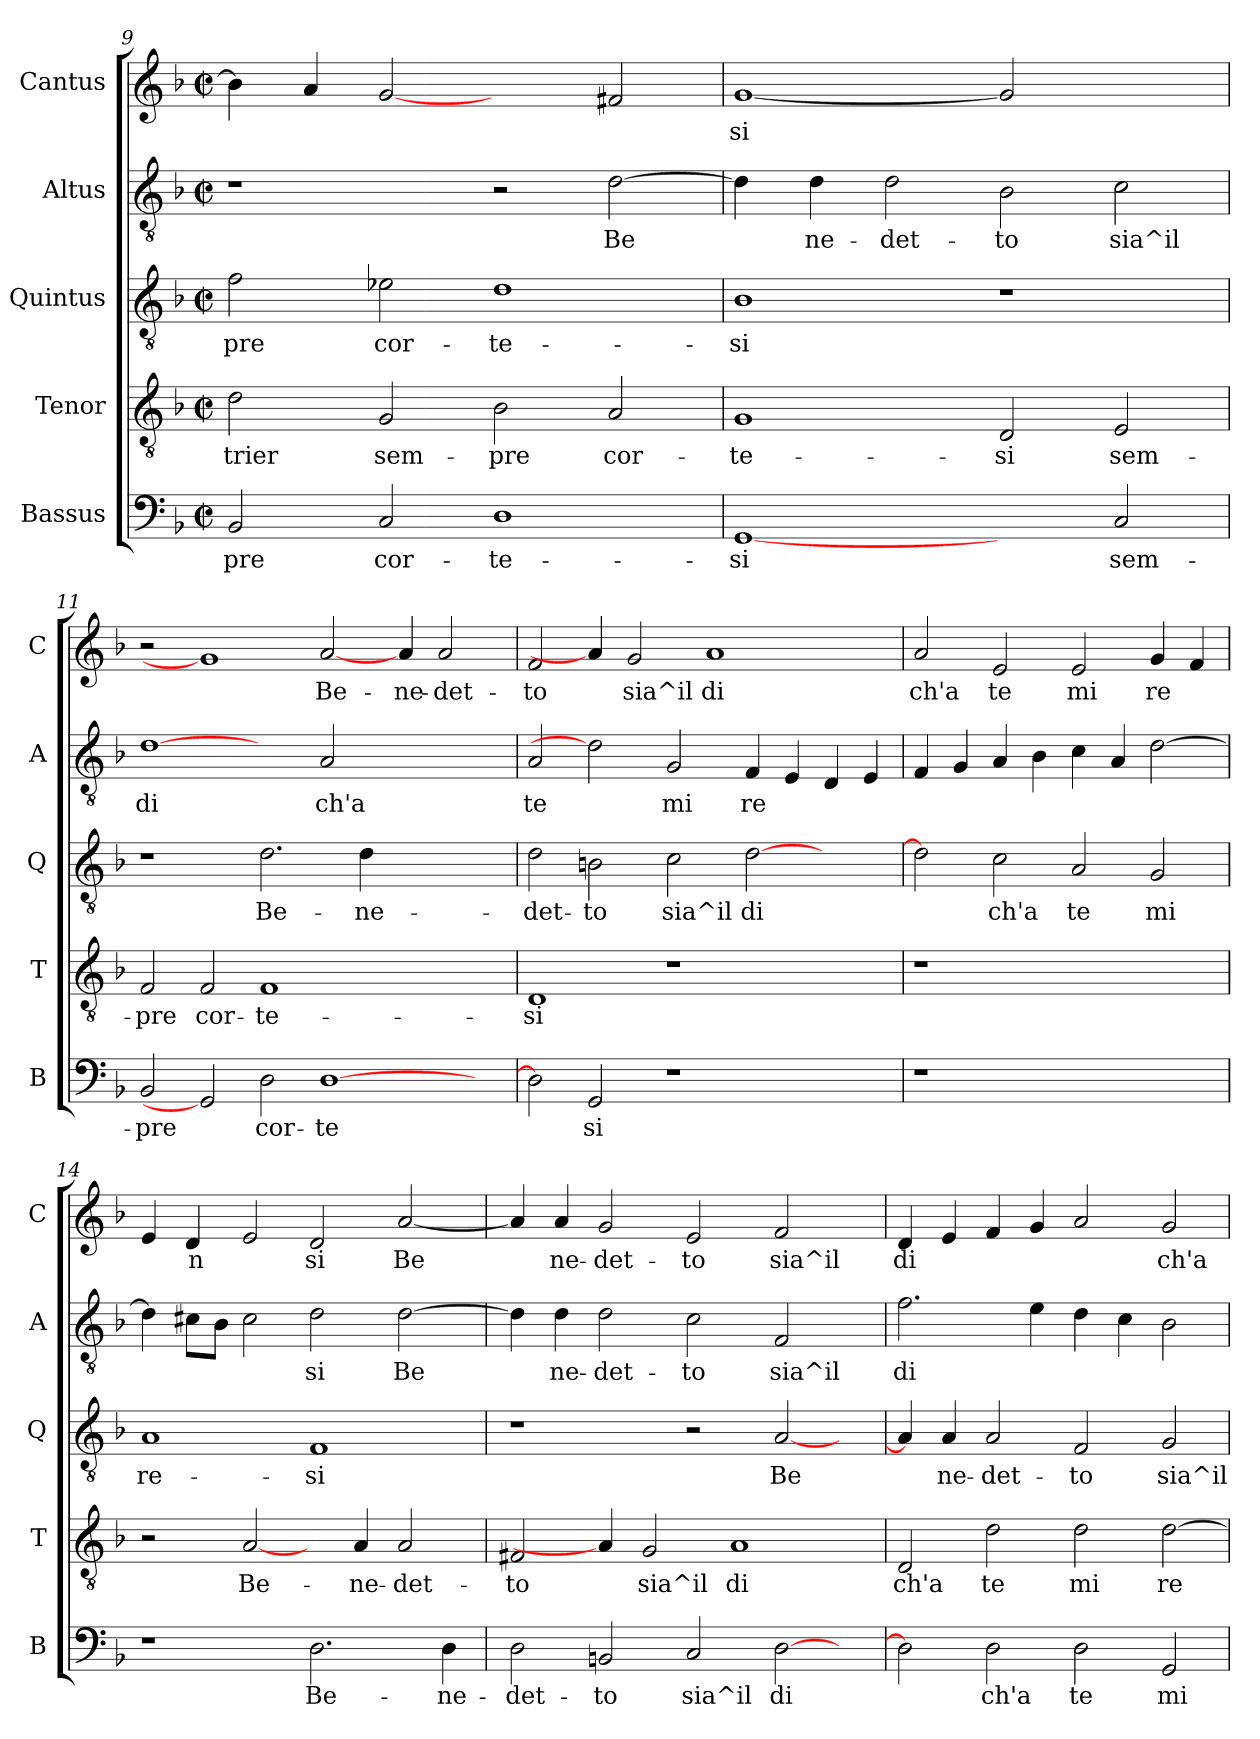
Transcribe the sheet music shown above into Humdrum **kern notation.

**kern	**text	**kern	**text	**kern	**text	**kern	**text	**kern	**text
*part5	*part5	*part4	*part4	*part3	*part3	*part2	*part2	*part1	*part1
*staff5	*staff5	*staff4	*staff4	*staff3	*staff3	*staff2	*staff2	*staff1	*staff1
*I"Bassus	*	*I"Tenor	*	*I"Quintus	*	*I"Altus	*	*I"Cantus	*
*I'B	*	*I'T	*	*I'Q	*	*I'A	*	*I'C	*
*clefF4	*	*clefGv2	*	*clefGv2	*	*clefGv2	*	*clefG2	*
*k[b-]	*	*k[b-]	*	*k[b-]	*	*k[b-]	*	*k[b-]	*
*F:	*	*F:	*	*F:	*	*F:	*	*F:	*
*M2/2	*	*M2/2	*	*M2/2	*	*M2/2	*	*M2/2	*
*met(c|)	*	*met(c|)	*	*met(c|)	*	*met(c|)	*	*met(c|)	*
=9	=9	=9	=9	=9	=9	=9	=9	=9	=9
!	!LO:LY:b:cj	!	!LO:LY:b:cj	!	!LO:LY:b:cj	!	!	!	!LO:LY:b:cj
2BB-/	-pre	2d\	-trier	2f\	-pre	1r	.	4b-\]	--
!	!	!	!	!	!	!	!	!	!LO:LY:b:cj
.	.	.	.	.	.	.	.	4a/	--
!	!LO:LY:b:cj	!	!LO:LY:b:cj	!	!LO:LY:b:cj	!	!	!	!LO:LY:b:cj
2C/	cor-	2G/	sem-	2e-X\	cor-	.	.	[2g	--
!	!LO:LY:b:cj	!	!LO:LY:b:cj	!	!LO:LY:b:cj	!	!	!	!
1D	-te-	2B-\	-pre	1d	-te-	2r	.	2ryy	.
!	!	!	!LO:LY:b:cj	!	!	!	!LO:LY:b:cj	!	!LO:LY:b:cj
.	.	2A/	cor-	.	.	[<2d\	Be-	2f#/	--
!!LO:LB:g=z
=10	=10	=10	=10	=10	=10	=10	=10	=10	=10
!	!LO:LY:b:cj	!	!LO:LY:b:cj	!	!LO:LY:b:cj	!	!LO:LY:b:cj	!	!LO:LY:b:cj
[1GG	-si	1G	-te-	1B-	-si	4d\]	--	[1g	-si
!	!	!	!	!	!	!	!LO:LY:b:cj	!	!
.	.	.	.	.	.	4d\	-ne-	.	.
!	!	!	!	!	!	!	!LO:LY:b:cj	!	!
.	.	.	.	.	.	2d\	-det-	.	.
!	!	!	!LO:LY:b:cj	!	!	!	!LO:LY:b:cj	!	!
2ryy	.	2D/	-si	1r	.	2B-\	-to	2g]	.
!	!LO:LY:b:cj	!	!LO:LY:b:cj	!	!	!	!LO:LY:b:cj	!	!
2C/	sem-	2E/	sem-	.	.	2c\	sia^il	2ryy	.
=11	=11	=11	=11	=11	=11	=11	=11	=11	=11
!	!LO:LY:b:cj	!	!LO:LY:b:cj	!	!	!	!LO:LY:b:cj	!	!
2BB-/	-pre	2F/	-pre	1r	.	[1d	di	2r	.
!	!	!	!LO:LY:b:cj	!	!	!	!	!	!
2GG]	.	2F/	cor-	.	.	.	.	1g]	.
!	!LO:LY:b:cj	!	!LO:LY:b:cj	!	!LO:LY:b:cj	!	!	!	!
2D\	cor-	1F	-te-	2.d\	Be-	2ryy	.	.	.
!	!LO:LY:b:cj	!	!	!	!	!	!LO:LY:b:cj	!	!LO:LY:b:cj
[>1D	-te-	.	.	.	.	2A/	ch'a	[2a/	Be-
!	!	!	!	!	!LO:LY:b:cj	!	!	!	!
.	.	.	.	4d\	-ne-	.	.	.	.
!	!	!	!	!	!	!	!	!	!LO:LY:b:cj
.	.	2.ryy	.	2.ryy	.	2.ryy	.	4a/	-ne-
!	!	!	!	!	!	!	!	!	!LO:LY:b:cj
.	.	.	.	.	.	.	.	2a/	-det-
4ryy	.	.	.	.	.	.	.	.	.
=12	=12	=12	=12	=12	=12	=12	=12	=12	=12
!	!LO:LY:b:cj	!	!LO:LY:b:cj	!	!LO:LY:b:cj	!	!LO:LY:b:cj	!	!LO:LY:b:cj
2D\]	--	1D	-si	2d\	-det-	2A/	te	2f/	-to
!	!LO:LY:b:cj	!	!	!	!LO:LY:b:cj	!	!	!	!
2GG/	-si	.	.	2Bn\	-to	2d]	.	4a/]	.
!	!	!	!	!	!	!	!	!	!LO:LY:b:cj
.	.	.	.	.	.	.	.	2g/	sia^il
!	!	!	!	!	!LO:LY:b:cj	!	!LO:LY:b:cj	!	!
1r	.	1r	.	2c\	sia^il	2G/	mi	.	.
!	!	!	!	!	!	!	!	!	!LO:LY:b:cj
.	.	.	.	.	.	.	.	1a	di
!	!	!	!	!	!LO:LY:b:cj	!	!LO:LY:b:cj	!	!
.	.	.	.	[<2d\	di	4F/	re-	.	.
!	!	!	!	!	!	!	!LO:LY:b:cj	!	!
.	.	.	.	.	.	4E/	--	.	.
!	!	!	!	!	!	!	!LO:LY:b:cj	!	!
2ryy	.	2ryy	.	2ryy	.	4D/	--	.	.
!	!	!	!	!	!	!	!LO:LY:b:cj	!	!
.	.	.	.	.	.	4E/	--	4ryy	.
!!LO:PB:g=z
=13	=13	=13	=13	=13	=13	=13	=13	=13	=13
!	!	!	!	!	!LO:LY:b:cj	!	!LO:LY:b:cj	!	!LO:LY:b:cj
1r	.	1r	.	2d\]	.	4F/	--	2a/	ch'a
!	!	!	!	!	!	!	!LO:LY:b:cj	!	!
.	.	.	.	.	.	4G/	--	.	.
!	!	!	!	!	!LO:LY:b:cj	!	!LO:LY:b:cj	!	!LO:LY:b:cj
.	.	.	.	2c\	ch'a	4A/	--	2e/	te
!	!	!	!	!	!	!	!LO:LY:b:cj	!	!
.	.	.	.	.	.	4B-\	--	.	.
!	!	!	!	!	!LO:LY:b:cj	!	!LO:LY:b:cj	!	!LO:LY:b:cj
1ryy	.	1ryy	.	2A/	te	4c\	--	2e/	mi
!	!	!	!	!	!	!	!LO:LY:b:cj	!	!
.	.	.	.	.	.	4A/	--	.	.
!	!	!	!	!	!LO:LY:b:cj	!	!LO:LY:b:cj	!	!LO:LY:b:cj
.	.	.	.	2G/	mi	[>2d\	--	4g/	re-
!	!	!	!	!	!	!	!	!	!LO:LY:b:cj
.	.	.	.	.	.	.	.	4f/	--
=14	=14	=14	=14	=14	=14	=14	=14	=14	=14
!	!	!	!	!	!LO:LY:b:cj	!	!LO:LY:b:cj	!	!LO:LY:b:cj
1r	.	2r	.	1A	re-	4d\]	--	4e/	--
!	!	!	!	!	!	!	!LO:LY:b:cj	!	!LO:LY:b:cj
.	.	.	.	.	.	8c#\L	--	4d/	-n-
!	!	!	!	!	!	!	!LO:LY:b:cj	!	!
.	.	.	.	.	.	8B-\J	--	.	.
!	!	!	!LO:LY:b:cj	!	!	!	!LO:LY:b:cj	!	!LO:LY:b:cj
.	.	[2A/	Be-	.	.	2c#\	--	2e/	--
!	!LO:LY:b:cj	!	!	!	!LO:LY:b:cj	!	!LO:LY:b:cj	!	!LO:LY:b:cj
2.D\	Be-	4ryy	.	1F	-si	2d\	-si	2d/	-si
!	!	!	!LO:LY:b:cj	!	!	!	!	!	!
.	.	4A/	-ne-	.	.	.	.	.	.
!	!	!	!LO:LY:b:cj	!	!	!	!LO:LY:b:cj	!	!LO:LY:b:cj
.	.	2A/	-det-	.	.	[>2d\	Be-	[>2a/	Be-
!	!LO:LY:b:cj	!	!	!	!	!	!	!	!
4D\	-ne-	.	.	.	.	.	.	.	.
!!LO:PB:g=z
=15	=15	=15	=15	=15	=15	=15	=15	=15	=15
!	!LO:LY:b:cj	!	!LO:LY:b:cj	!	!	!	!LO:LY:b:cj	!	!LO:LY:b:cj
2D\	-det-	2F#X/	-to	1r	.	4d\]	--	4a/]	--
!	!	!	!	!	!	!	!LO:LY:b:cj	!	!LO:LY:b:cj
.	.	.	.	.	.	4d\	-ne-	4a/	-ne-
!	!LO:LY:b:cj	!	!	!	!	!	!LO:LY:b:cj	!	!LO:LY:b:cj
2BBn/	-to	4A/]	.	.	.	2d\	-det-	2g/	-det-
!	!	!	!LO:LY:b:cj	!	!	!	!	!	!
.	.	2G/	sia^il	.	.	.	.	.	.
!	!LO:LY:b:cj	!	!	!	!	!	!LO:LY:b:cj	!	!LO:LY:b:cj
2C/	sia^il	.	.	2r	.	2c\	-to	2e/	-to
!	!	!	!LO:LY:b:cj	!	!	!	!	!	!
.	.	1A	di	.	.	.	.	.	.
!	!LO:LY:b:cj	!	!	!	!LO:LY:b:cj	!	!LO:LY:b:cj	!	!LO:LY:b:cj
[>2D\	di	.	.	[<2A/	Be-	2F/	sia^il	2f/	sia^il
4ryy	.	.	.	4ryy	.	4ryy	.	4ryy	.
=16	=16	=16	=16	=16	=16	=16	=16	=16	=16
!	!LO:LY:b:cj	!	!LO:LY:b:cj	!	!LO:LY:b:cj	!	!LO:LY:b:cj	!	!LO:LY:b:cj
2D\]	.	2D/	ch'a	4A/]	--	2.f\	di	4d/	di
!	!	!	!	!	!LO:LY:b:cj	!	!	!	!LO:LY:b:cj
.	.	.	.	4A/	-ne-	.	.	4e/	.
!	!LO:LY:b:cj	!	!LO:LY:b:cj	!	!LO:LY:b:cj	!	!	!	!LO:LY:b:cj
2D\	ch'a	2d\	te	2A/	-det-	.	.	4f/	.
!	!	!	!	!	!	!	!LO:LY:b:cj	!	!LO:LY:b:cj
.	.	.	.	.	.	4e\	.	4g/	.
!	!LO:LY:b:cj	!	!LO:LY:b:cj	!	!LO:LY:b:cj	!	!LO:LY:b:cj	!	!LO:LY:b:cj
2D\	te	2d\	mi	2F/	-to	4d\	.	2a/	.
!	!	!	!	!	!	!	!LO:LY:b:cj	!	!
.	.	.	.	.	.	4c\	.	.	.
!	!LO:LY:b:cj	!	!LO:LY:b:cj	!	!LO:LY:b:cj	!	!LO:LY:b:cj	!	!LO:LY:b:cj
2GG/	mi	[>2d\	re-	2G/	sia^il	2B-\	.	2g/	ch'a
=	=	=	=	=	=	=	=	=	=
*-	*-	*-	*-	*-	*-	*-	*-	*-	*-
